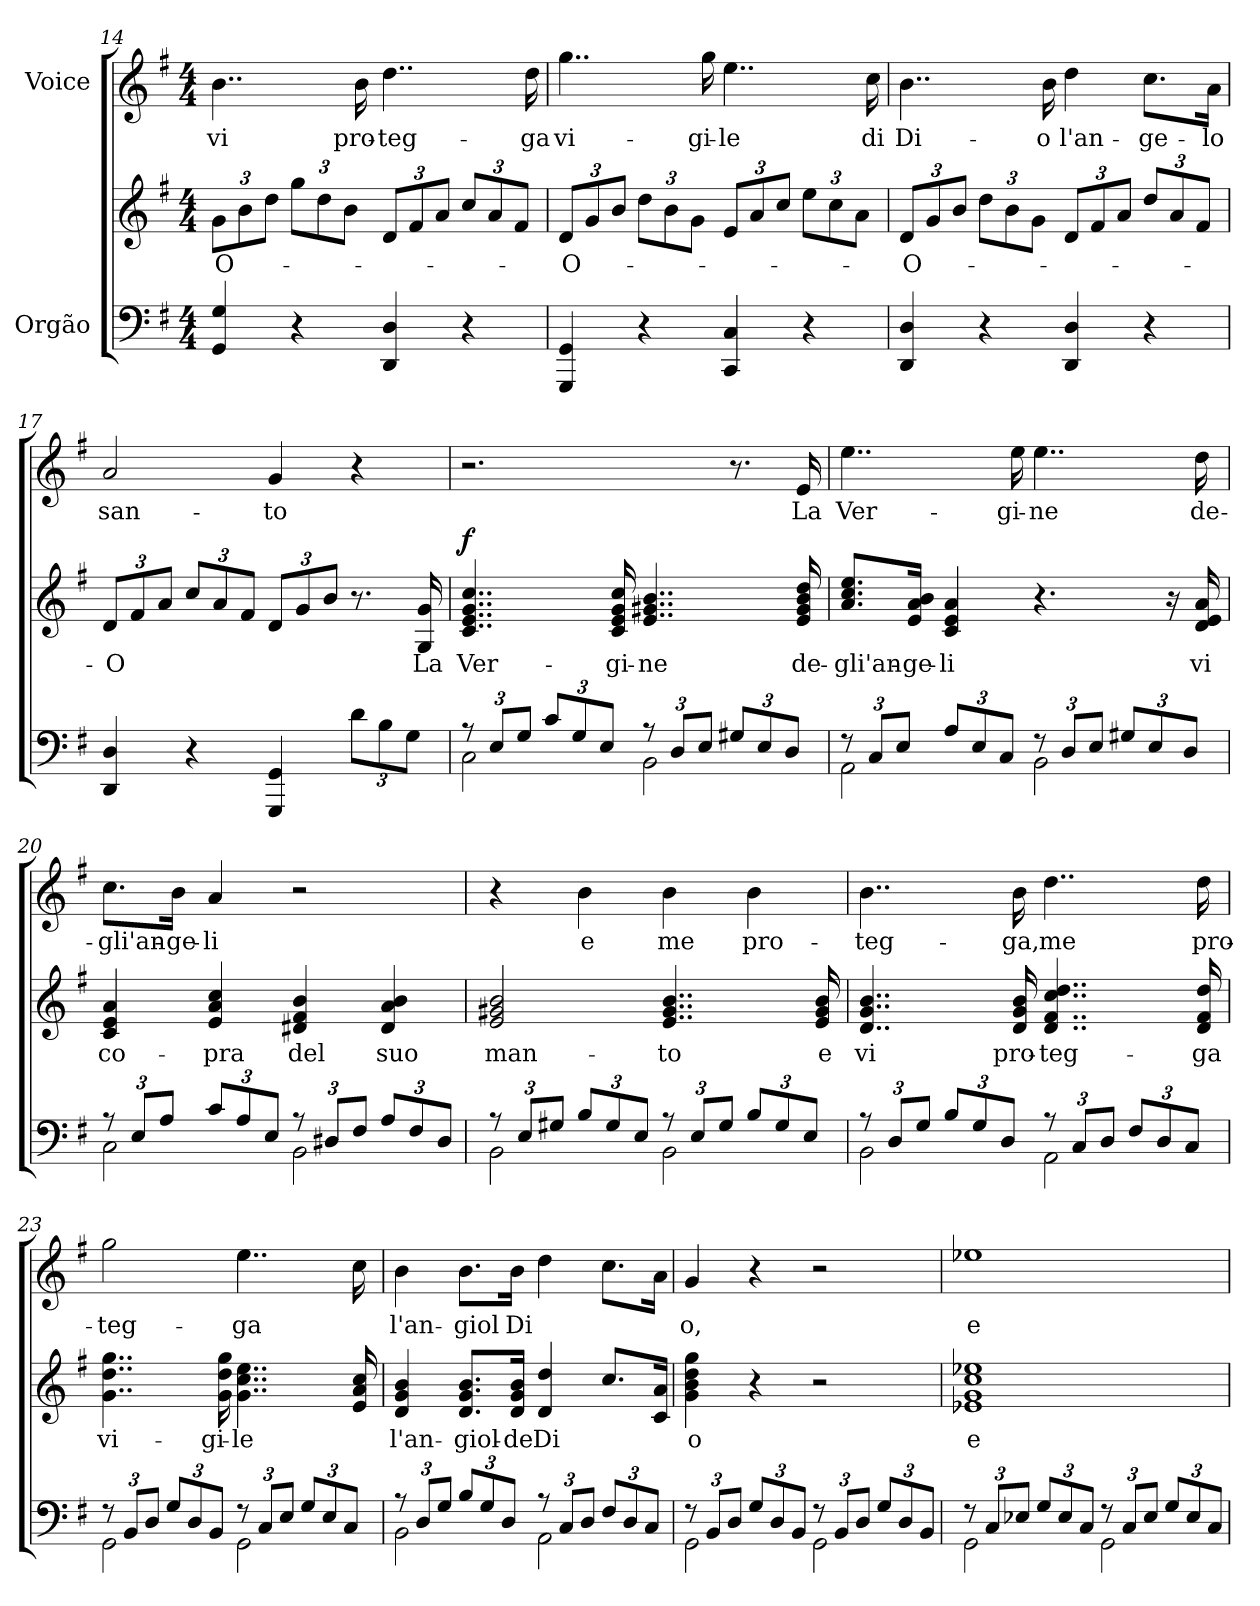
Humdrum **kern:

**kern	**kern	**text	**dynam	**kern	**text
*part2	*part2	*part2	*part2	*part1	*part1
*staff3	*staff2	*staff2	*staff2/3	*staff1	*staff1
*I"Orgão	*	*	*	*I"Voice	*
*clefF4	*clefG2	*	*	*clefG2	*
*k[f#]	*k[f#]	*	*	*k[f#]	*
*M4/4	*M4/4	*	*	*M4/4	*
*	*Xbrackettup	*	*	*	*
=14	=14	=14	=14	=14	=14
!	!	!LO:LY:b	!	!	!LO:LY:b
4GG/ 4G/	12g\L	-O-	.	4..b\	vi
.	12b\	.	.	.	.
.	12dd\J	.	.	.	.
4r	12gg\L	.	.	.	.
.	12dd\	.	.	.	.
.	12b\J	.	.	.	.
!	!	!	!	!	!LO:LY:b
.	.	.	.	16b\	pro-
!	!	!	!	!	!LO:LY:b
4DD/ 4D/	12d/L	.	.	4..dd\	-teg-
.	12f#/	.	.	.	.
.	12a/J	.	.	.	.
4r	12cc/L	.	.	.	.
.	12a/	.	.	.	.
.	12f#/J	.	.	.	.
!	!	!	!	!	!LO:LY:b
.	.	.	.	16dd\	-ga
=15	=15	=15	=15	=15	=15
!	!	!LO:LY:b	!	!	!LO:LY:b
4GGG/ 4GG/	12d/L	-O-	.	4..gg\	vi-
.	12g/	.	.	.	.
.	12b/J	.	.	.	.
4r	12dd\L	.	.	.	.
.	12b\	.	.	.	.
.	12g\J	.	.	.	.
!	!	!	!	!	!LO:LY:b
.	.	.	.	16gg\	-gi-
!	!	!	!	!	!LO:LY:b
4CC/ 4C/	12e/L	.	.	4..ee\	-le
.	12a/	.	.	.	.
.	12cc/J	.	.	.	.
4r	12ee\L	.	.	.	.
.	12cc\	.	.	.	.
.	12a\J	.	.	.	.
!	!	!	!	!	!LO:LY:b
.	.	.	.	16cc\	di
!!LO:LB:g=z
=16	=16	=16	=16	=16	=16
!	!	!LO:LY:b	!	!	!LO:LY:b
4DD/ 4D/	12d/L	-O-	.	4..b\	Di-
.	12g/	.	.	.	.
.	12b/J	.	.	.	.
4r	12dd\L	.	.	.	.
.	12b\	.	.	.	.
.	12g\J	.	.	.	.
!	!	!	!	!	!LO:LY:b
.	.	.	.	16b\	-o
!	!	!	!	!	!LO:LY:b
4DD/ 4D/	12d/L	.	.	4dd\	l'an-
.	12f#/	.	.	.	.
.	12a/J	.	.	.	.
!	!	!	!	!	!LO:LY:b
4r	12dd/L	.	.	8.cc\L	-ge-
.	12a/	.	.	.	.
.	12f#/J	.	.	.	.
!	!	!	!	!	!LO:LY:b
.	.	.	.	16a\Jk	-lo
=17	=17	=17	=17	=17	=17
!	!	!LO:LY:b	!	!	!LO:LY:b
4DD/ 4D/	12d/L	-O	.	2a/	san-
.	12f#/	.	.	.	.
.	12a/J	.	.	.	.
4r	12cc/L	.	.	.	.
.	12a/	.	.	.	.
.	12f#/J	.	.	.	.
!	!	!	!	!	!LO:LY:b
4GGG/ 4GG/	12d/L	.	.	4g/	-to
.	12g/	.	.	.	.
.	12b/J	.	.	.	.
*Xbrackettup	*	*	*	*	*
12d\L	8.r	.	.	4r	.
12B\	.	.	.	.	.
12G\J	.	.	.	.	.
!	!	!LO:LY:b	!	!	!
.	16G/ 16g/	La	.	.	.
=18	=18	=18	=18	=18	=18
*^	*	*	*	*	*
!	!	!	!LO:LY:b	!LO:DY:b	!	!
12r	2C\	4..c/ 4..e/ 4..g/ 4..cc/	Ver-	f	2.r	.
12E/L	.	.	.	.	.	.
12G/J	.	.	.	.	.	.
12c/L	.	.	.	.	.	.
12G/	.	.	.	.	.	.
12E/J	.	.	.	.	.	.
!	!	!	!LO:LY:b	!	!	!
.	.	16c/ 16e/ 16g/ 16cc/	-gi-	.	.	.
!	!	!	!LO:LY:b	!	!	!
12r	2BB\	4..e/ 4..g#X/ 4..b/	-ne	.	.	.
12D/L	.	.	.	.	.	.
12E/J	.	.	.	.	.	.
12G#X/L	.	.	.	.	8.r	.
12E/	.	.	.	.	.	.
12D/J	.	.	.	.	.	.
!	!	!	!LO:LY:b	!	!	!LO:LY:b
.	.	16e/ 16g#/ 16b/ 16dd/	de-	.	16e/	La
!!LO:LB:g=z
=19	=19	=19	=19	=19	=19	=19
!	!	!	!LO:LY:b	!	!	!LO:LY:b
12r	2AA\	8.a/ 8.cc/ 8.ee/L	-gli'an-	.	4..ee\	Ver-
12C/L	.	.	.	.	.	.
12E/J	.	.	.	.	.	.
!	!	!	!LO:LY:b	!	!	!
.	.	16e/ 16a/ 16b/Jk	-ge-	.	.	.
!	!	!	!LO:LY:b	!	!	!
12A/L	.	4c/ 4e/ 4a/	-li	.	.	.
12E/	.	.	.	.	.	.
12C/J	.	.	.	.	.	.
!	!	!	!	!	!	!LO:LY:b
.	.	.	.	.	16ee\	-gi-
!	!	!	!	!	!	!LO:LY:b
12r	2BB\	4.r	.	.	4..ee\	-ne
12D/L	.	.	.	.	.	.
12E/J	.	.	.	.	.	.
12G#X/L	.	.	.	.	.	.
12E/	.	.	.	.	.	.
.	.	16r	.	.	.	.
12D/J	.	.	.	.	.	.
!	!	!	!LO:LY:b	!	!	!LO:LY:b
.	.	16d/ 16e/ 16a/	vi	.	16dd\	de-
=20	=20	=20	=20	=20	=20	=20
!	!	!	!LO:LY:b	!	!	!LO:LY:b
12r	2C\	4c/ 4e/ 4a/	co-	.	8.cc\L	-gli'an-
12E/L	.	.	.	.	.	.
12A/J	.	.	.	.	.	.
!	!	!	!	!	!	!LO:LY:b
.	.	.	.	.	16b\Jk	-ge-
!	!	!	!LO:LY:b	!	!	!LO:LY:b
12c/L	.	4e/ 4a/ 4cc/	-pra	.	4a/	-li
12A/	.	.	.	.	.	.
12E/J	.	.	.	.	.	.
!	!	!	!LO:LY:b	!	!	!
12r	2BB\	4d#X/ 4f#/ 4b/	del	.	2r	.
12D#X/L	.	.	.	.	.	.
12F#/J	.	.	.	.	.	.
!	!	!	!LO:LY:b	!	!	!
12A/L	.	4d#/ 4a/ 4b/	suo	.	.	.
12F#/	.	.	.	.	.	.
12D#/J	.	.	.	.	.	.
=21	=21	=21	=21	=21	=21	=21
!	!	!	!LO:LY:b	!	!	!
12r	2BB\	2e/ 2g#X/ 2b/	man-	.	4r	.
12E/L	.	.	.	.	.	.
12G#X/J	.	.	.	.	.	.
!	!	!	!	!	!	!LO:LY:b
12B/L	.	.	.	.	4b\	e
12G#/	.	.	.	.	.	.
12E/J	.	.	.	.	.	.
!	!	!	!LO:LY:b	!	!	!LO:LY:b
12r	2BB\	4..e/ 4..g#/ 4..b/	-to	.	4b\	me
12E/L	.	.	.	.	.	.
12G#/J	.	.	.	.	.	.
!	!	!	!	!	!	!LO:LY:b
12B/L	.	.	.	.	4b\	pro-
12G#/	.	.	.	.	.	.
12E/J	.	.	.	.	.	.
!	!	!	!LO:LY:b	!	!	!
.	.	16e/ 16g#/ 16b/	e	.	.	.
!!LO:LB:g=z
=22	=22	=22	=22	=22	=22	=22
!	!	!	!LO:LY:b	!	!	!LO:LY:b
12r	2BB\	4..d/ 4..g/ 4..b/	vi	.	4..b\	-teg-
12D/L	.	.	.	.	.	.
12G/J	.	.	.	.	.	.
12B/L	.	.	.	.	.	.
12G/	.	.	.	.	.	.
12D/J	.	.	.	.	.	.
!	!	!	!LO:LY:b	!	!	!LO:LY:b
.	.	16d/ 16g/ 16b/	pro-	.	16b\	-ga,
!	!	!	!LO:LY:b	!	!	!LO:LY:b
12r	2AA\	4..d/ 4..f#/ 4..cc/ 4..dd/	-teg-	.	4..dd\	me
12C/L	.	.	.	.	.	.
12D/J	.	.	.	.	.	.
12F#/L	.	.	.	.	.	.
12D/	.	.	.	.	.	.
12C/J	.	.	.	.	.	.
!	!	!	!LO:LY:b	!	!	!LO:LY:b
.	.	16d/ 16f#/ 16dd/	-ga	.	16dd\	pro-
=23	=23	=23	=23	=23	=23	=23
!	!	!	!LO:LY:b	!	!	!LO:LY:b
12r	2GG\	4..g\ 4..dd\ 4..gg\	vi-	.	2gg\	-teg-
12BB/L	.	.	.	.	.	.
12D/J	.	.	.	.	.	.
12G/L	.	.	.	.	.	.
12D/	.	.	.	.	.	.
12BB/J	.	.	.	.	.	.
!	!	!	!LO:LY:b	!	!	!
.	.	16g\ 16dd\ 16gg\	-gi-	.	.	.
!	!	!	!LO:LY:b	!	!	!LO:LY:b
12r	2GG\	4..g\ 4..cc\ 4..ee\	-le	.	4..ee\	-ga
12C/L	.	.	.	.	.	.
12E/J	.	.	.	.	.	.
12G/L	.	.	.	.	.	.
12E/	.	.	.	.	.	.
12C/J	.	.	.	.	.	.
.	.	16e/ 16a/ 16cc/	.	.	16cc\	.
=24	=24	=24	=24	=24	=24	=24
!	!	!	!LO:LY:b	!	!	!LO:LY:b
12r	2BB\	4d/ 4g/ 4b/	l'an-	.	4b\	l'an-
12D/L	.	.	.	.	.	.
12G/J	.	.	.	.	.	.
!	!	!	!LO:LY:b	!	!	!LO:LY:b
12B/L	.	8.d/ 8.g/ 8.b/L	-giol-	.	8.b\L	-giol
12G/	.	.	.	.	.	.
12D/J	.	.	.	.	.	.
!	!	!	!LO:LY:b	!	!	!LO:LY:b
.	.	16d/ 16g/ 16b/Jk	-de	.	16b\Jk	Di
!	!	!	!LO:LY:b	!	!	!
12r	2AA\	4d/ 4dd/	Di	.	4dd\	.
12C/L	.	.	.	.	.	.
12D/J	.	.	.	.	.	.
12F#/L	.	8.cc/L	.	.	8.cc\L	.
12D/	.	.	.	.	.	.
12C/J	.	.	.	.	.	.
.	.	16c/ 16a/Jk	.	.	16a\Jk	.
!!LO:PB:g=z
=25	=25	=25	=25	=25	=25	=25
!	!	!	!LO:LY:b	!	!	!LO:LY:b
12r	2GG\	4g\ 4b\ 4dd\ 4gg\	o	.	4g/	o,
12BB/L	.	.	.	.	.	.
12D/J	.	.	.	.	.	.
12G/L	.	4r	.	.	4r	.
12D/	.	.	.	.	.	.
12BB/J	.	.	.	.	.	.
12r	2GG\	2r	.	.	2r	.
12BB/L	.	.	.	.	.	.
12D/J	.	.	.	.	.	.
12G/L	.	.	.	.	.	.
12D/	.	.	.	.	.	.
12BB/J	.	.	.	.	.	.
=26	=26	=26	=26	=26	=26	=26
!	!	!	!LO:LY:b	!	!	!LO:LY:b
12r	2GG\	1e-X 1g 1cc 1ee-X	e	.	1ee-X	e
12C/L	.	.	.	.	.	.
12E-X/J	.	.	.	.	.	.
12G/L	.	.	.	.	.	.
12E-/	.	.	.	.	.	.
12C/J	.	.	.	.	.	.
12r	2GG\	.	.	.	.	.
12C/L	.	.	.	.	.	.
12E-/J	.	.	.	.	.	.
12G/L	.	.	.	.	.	.
12E-/	.	.	.	.	.	.
12C/J	.	.	.	.	.	.
*v	*v	*	*	*	*	*
=	=	=	=	=	=
*-	*-	*-	*-	*-	*-
